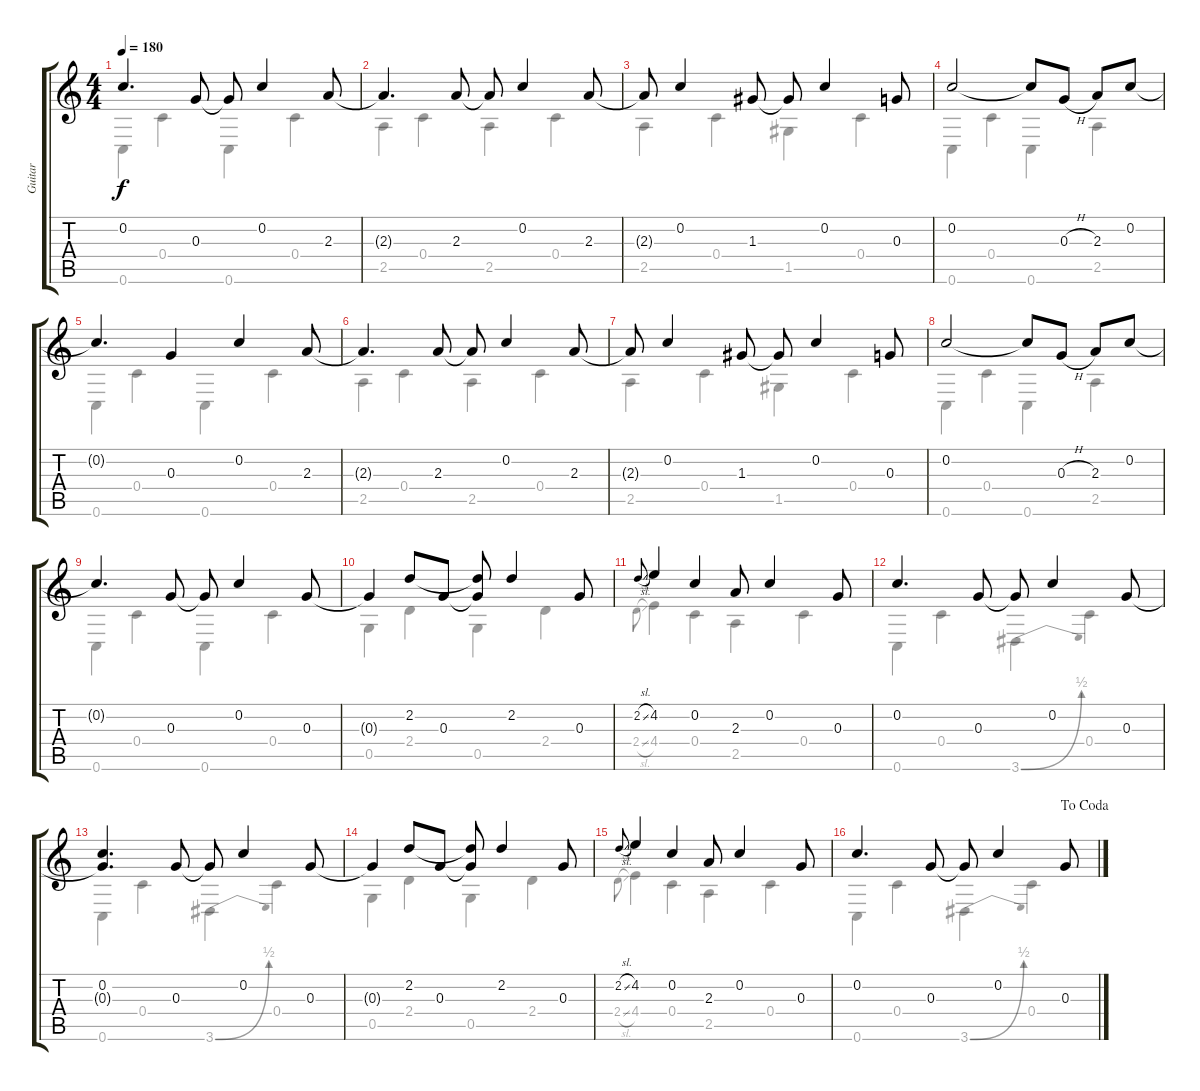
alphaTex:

\track ("Guitar" "Guitar") {instrument acousticguitarsteel}
\staff {score tabs}
\tuning (E4 C4 G3 C3 G2 C2) {hide}
\voice
\ts (4 4)
\tempo 180
\clef g2
\ks c
0.2.4{d dy f} 0.3.8 0.3{t}.8 0.2.4 2.3.8 |
2.3{t}.4{d} 2.3.8 2.3{t}.8 0.2.4 2.3.8 |
2.3{t}.8 0.2.4 1.3.8 1.3{t}.8 0.2.4 0.3.8 |
0.2.2 0.2{t}.8 0.3{h}.8 2.3.8 0.2.8 |
0.2{t}.4{d} 0.3.4 0.2.4 2.3.8 |
2.3{t}.4{d} 2.3.8 2.3{t}.8 0.2.4 2.3.8 |
2.3{t}.8 0.2.4 1.3.8 1.3{t}.8 0.2.4 0.3.8 |
0.2.2 0.2{t}.8 0.3{h}.8 2.3.8 0.2.8 |
0.2{t}.4{d} 0.3.8 0.3{t}.8 0.2.4 0.3.8 |
0.3{t}.4 2.2.8 0.3.8 (2.2{t} 0.3{t}).8 2.2.4 0.3.8 |
2.2{sl}.8{gr onbeat} 4.2.4 0.2.4 2.3.8 0.2.4 0.3.8 |
0.2.4{d} 0.3.8 0.3{t}.8 0.2.4 0.3.8 |
(0.2 0.3{t}).4{d} 0.3.8 0.3{t}.8 0.2.4 0.3.8 |
0.3{t}.4 2.2.8 0.3.8 (2.2{t} 0.3{t}).8 2.2.4 0.3.8 |
2.2{sl}.8{gr onbeat} 4.2.4 0.2.4 2.3.8 0.2.4 0.3.8 |
\jump dacoda
0.2.4{d} 0.3.8 0.3{t}.8 0.2.4 0.3.8
\voice
\clef g2
\ottava regular
\simile none
\ks c
0.6.4{dy f} 0.4.4 0.6.4 0.4.4 |
2.5.4 0.4.4 2.5.4 0.4.4 |
2.5.4 0.4.4 1.5.4 0.4.4 |
0.6.4 0.4.4 0.6.4 2.5.4 |
0.6.4 0.4.4 0.6.4 0.4.4 |
2.5.4 0.4.4 2.5.4 0.4.4 |
2.5.4 0.4.4 1.5.4 0.4.4 |
0.6.4 0.4.4 0.6.4 2.5.4 |
0.6.4 0.4.4 0.6.4 0.4.4 |
0.5.4 2.4.4 0.5.4 2.4.4 |
2.4{sl}.8{gr onbeat} 4.4.4 0.4.4 2.5.4 0.4.4 |
0.6.4 0.4.4 3.6{be (bend 0 0 60 2)}.4 0.4.4 |
0.6.4 0.4.4 3.6{be (bend 0 0 60 2)}.4 0.4.4 |
0.5.4 2.4.4 0.5.4 2.4.4 |
2.4{sl}.8{gr onbeat} 4.4.4 0.4.4 2.5.4 0.4.4 |
0.6.4 0.4.4 3.6{be (bend 0 0 60 2)}.4 0.4.4
